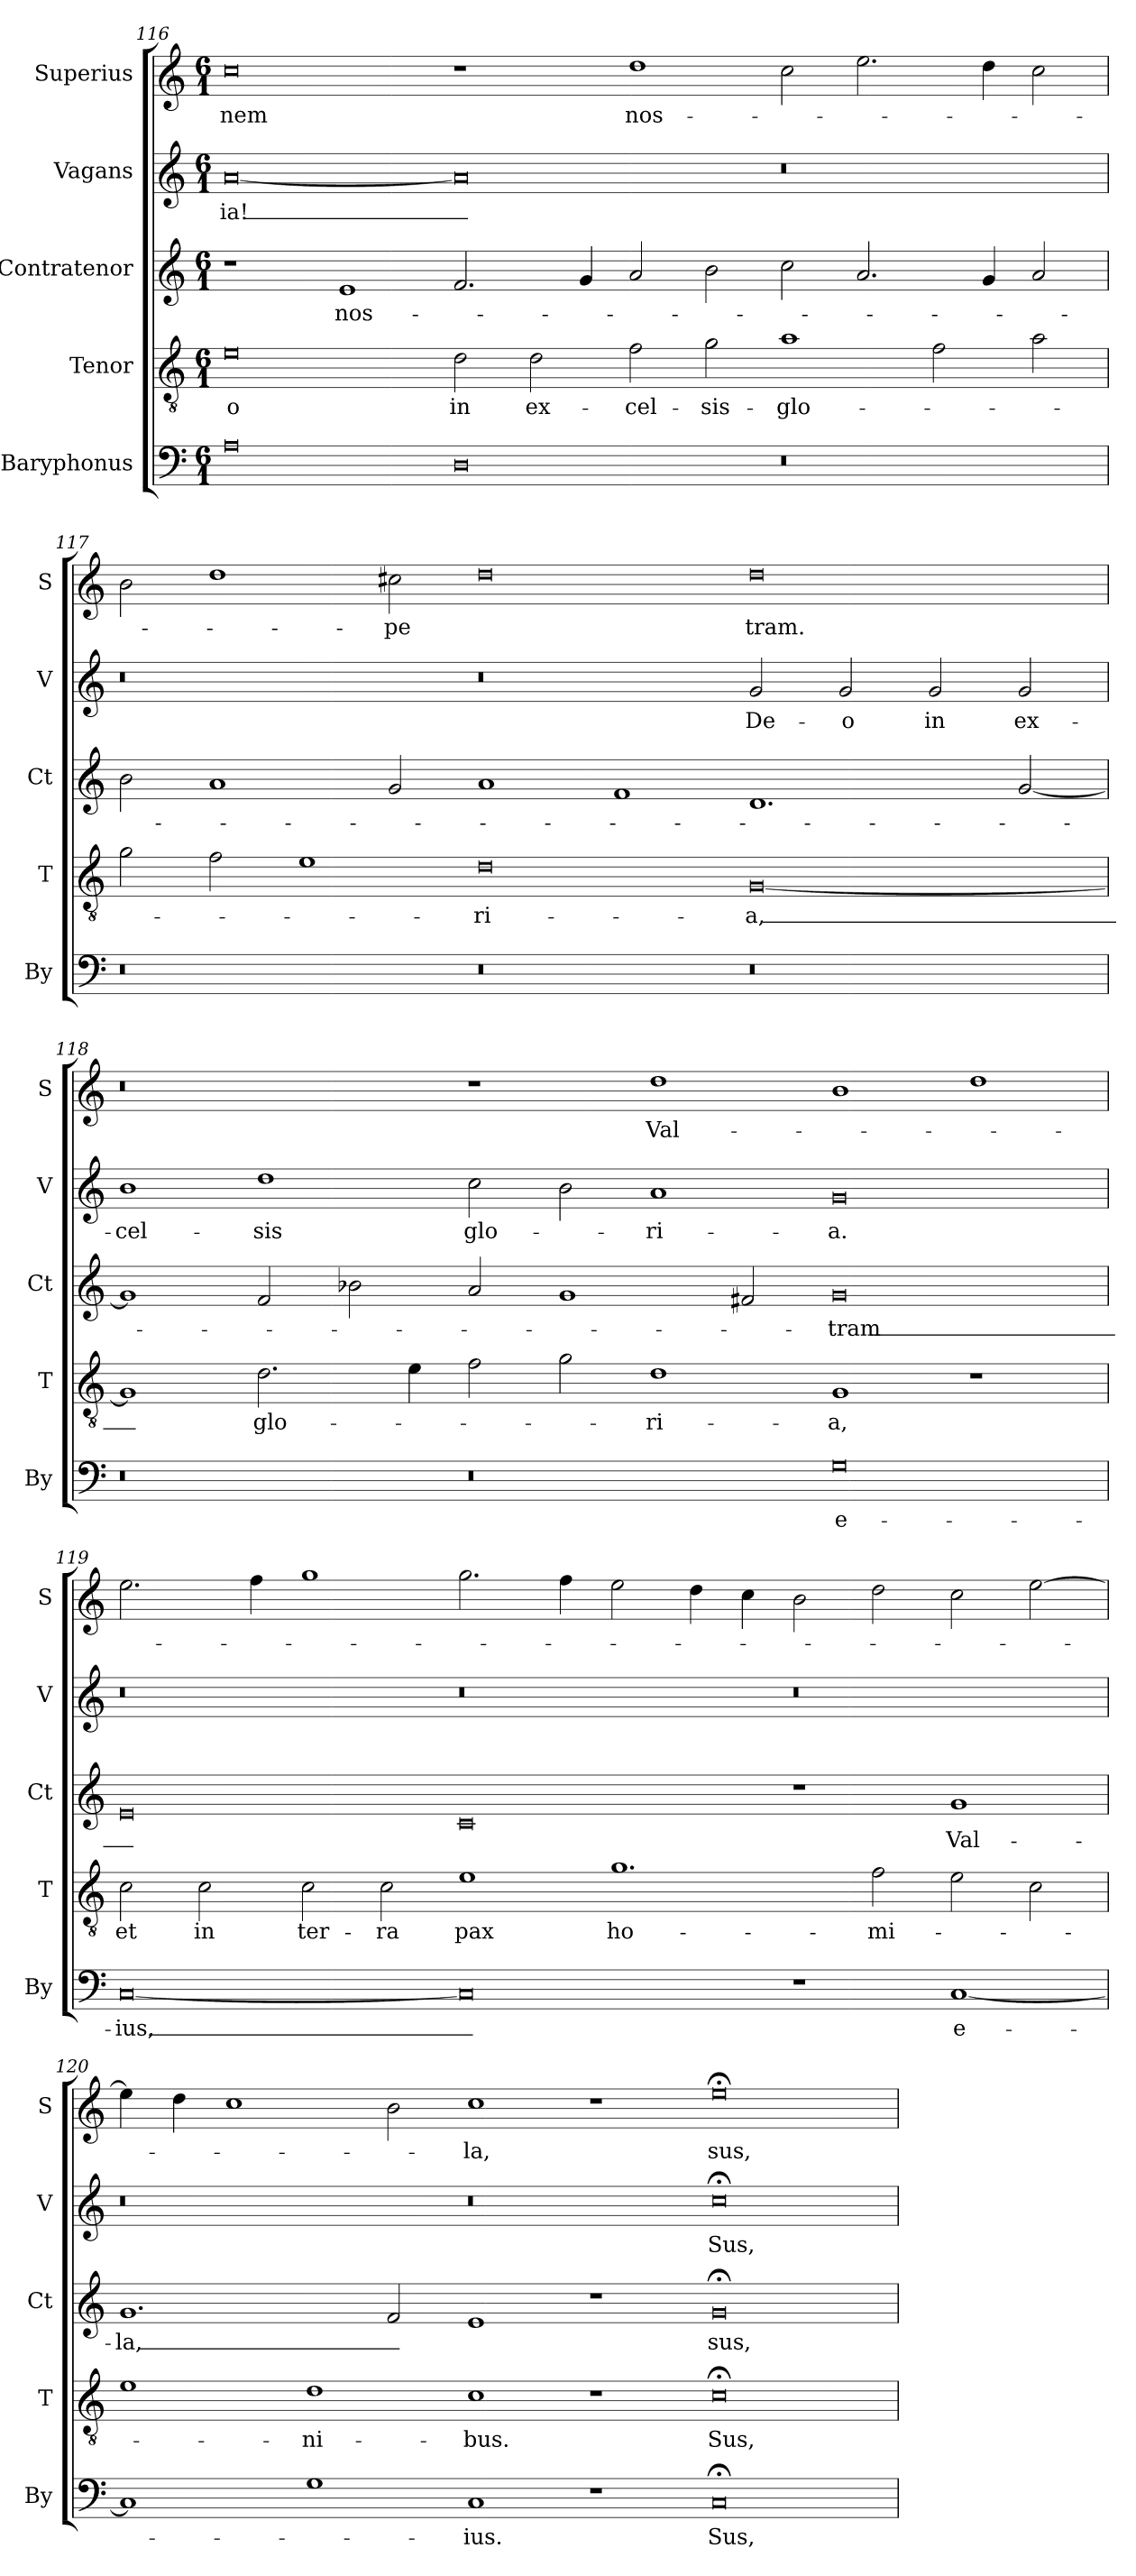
**kern	**text	**kern	**text	**kern	**text	**kern	**text	**kern	**text
*part5	*part5	*part4	*part4	*part3	*part3	*part2	*part2	*part1	*part1
*staff5	*staff5	*staff4	*staff4	*staff3	*staff3	*staff2	*staff2	*staff1	*staff1
*I"Baryphonus	*	*I"Tenor	*	*I"Contratenor	*	*I"Vagans	*	*I"Superius	*
*I'By	*	*I'T	*	*I'Ct	*	*I'V	*	*I'S	*
*clefF4	*	*clefGv2	*	*clefG2	*	*clefG2	*	*clefG2	*
*k[]	*	*k[]	*	*k[]	*	*k[]	*	*k[]	*
*M6/1	*	*M6/1	*	*M6/1	*	*M6/1	*	*M6/1	*
=116	=116	=116	=116	=116	=116	=116	=116	=116	=116
0A	_	0e	-o	1r	.	[0a	-ia!_	0cc	-nem
.	.	.	.	1e	nos-	.	.	.	.
0D	_	2d\	in	2.f/	.	0a]	_	1r	.
.	.	2d\	ex-	.	.	.	.	.	.
.	.	.	.	4g/	.	.	.	.	.
.	.	2f\	-cel-	2a/	.	.	.	1dd	nos-
.	.	2g\	-sis-	2b\	.	.	.	.	.
0r	.	1a	-glo-	2cc\	.	0r	.	2cc\	.
.	.	.	.	2.a/	.	.	.	2.ee\	.
.	.	2f\	.	.	.	.	.	.	.
.	.	.	.	4g/	.	.	.	4dd\	.
.	.	2a\	.	2a/	.	.	.	2cc\	.
=117	=117	=117	=117	=117	=117	=117	=117	=117	=117
0r	.	2g\	.	2b\	.	0r	.	2b\	.
.	.	2f\	.	1a	.	.	.	1dd	.
.	.	1e	.	.	.	.	.	.	.
.	.	.	.	2g/	.	.	.	2cc#X\	-pe
0r	.	0d	-ri-	1a	.	0r	.	0dd	.
.	.	.	.	1f	.	.	.	.	.
0r	.	[0G	-a,_	1.d	.	2g/	De-	0dd	tram.
.	.	.	.	.	.	2g/	-o	.	.
.	.	.	.	.	.	2g/	in	.	.
.	.	.	.	[2g/	.	2g/	ex-	.	.
=118	=118	=118	=118	=118	=118	=118	=118	=118	=118
0r	.	1G]	_	1g]	.	1b	-cel-	0r	.
.	.	2.d\	glo-	2f/	.	1dd	-sis	.	.
.	.	.	.	2b-X\	.	.	.	.	.
.	.	4e\	.	.	.	.	.	.	.
0r	.	2f\	.	2a/	.	2cc\	glo-	1r	.
.	.	2g\	.	1g	.	2b\	.	.	.
.	.	1d	-ri-	.	.	1a	-ri-	1dd	Val-
.	.	.	.	2f#X/	.	.	.	.	.
0G	e-	1G	-a,	0g	-tram_	0g	-a.	1b	.
.	.	1r	.	.	.	.	.	1dd	.
=119	=119	=119	=119	=119	=119	=119	=119	=119	=119
[0C	-ius,_	2c\	et	0e	_	0r	.	2.ee\	.
.	.	2c\	in	.	.	.	.	.	.
.	.	.	.	.	.	.	.	4ff\	.
.	.	2c\	ter-	.	.	.	.	1gg	.
.	.	2c\	-ra	.	.	.	.	.	.
0C]	_	1e	pax	0c	_	0r	.	2.gg\	.
.	.	.	.	.	.	.	.	4ff\	.
.	.	1.g	ho-	.	.	.	.	2ee\	.
.	.	.	.	.	.	.	.	4dd\	.
.	.	.	.	.	.	.	.	4cc\	.
1r	.	.	.	1r	.	0r	.	2b\	.
.	.	2f\	-mi-	.	.	.	.	2dd\	.
[1C	e-	2e\	.	1g	Val-	.	.	2cc\	.
.	.	2c\	.	.	.	.	.	[2ee\	.
=120	=120	=120	=120	=120	=120	=120	=120	=120	=120
1C]	.	1e	.	1.g	-la,_	0r	.	4ee\]	.
.	.	.	.	.	.	.	.	4dd\	.
.	.	.	.	.	.	.	.	1cc	.
1G	.	1d	-ni-	.	.	.	.	.	.
.	.	.	.	2f/	_	.	.	2b\	.
1C	-ius.	1c	-bus.	1e	_	0r	.	1cc	-la,
1r	.	1r	.	1r	.	.	.	1r	.
0C;<	Sus,	0c;<	Sus,	0g;<	sus,	0cc;<	Sus,	0ee;<	sus,
=	=	=	=	=	=	=	=	=	=
*-	*-	*-	*-	*-	*-	*-	*-	*-	*-
